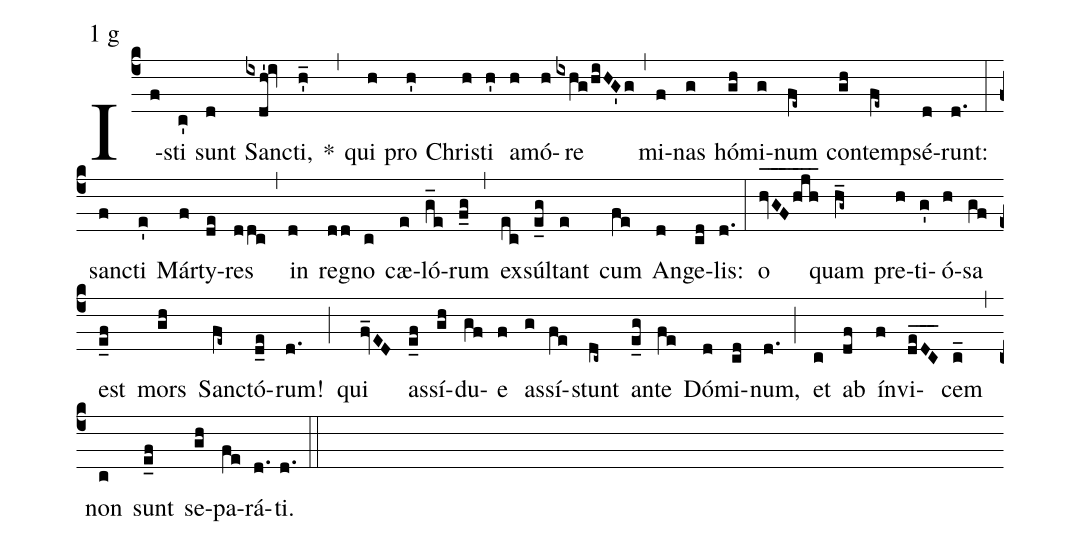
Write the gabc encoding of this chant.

mode:1 g;
%%
(c4) I(f)sti(c') sunt(d) San(ixdh'!iv)cti,(h'_) *(,) qui(h) pro(h') Chris(h)ti(h') a(h)mó(h)re(ixhg/hiHG'g) (,) mi(f)nas(g) hó(gh)mi(g)num(fe~) con(gh)tem(fe~)psé(d)runt:(d.) (:) san(f)cti(e') Már(f)ty(de)res(ddc) (,) in(d) re(dd)gno(c) cæ(e)ló(g_e)rum(f_g) (,) ex(ec)súl(e_g)tant(e) cum(fe) An(d)ge(cd)lis:(d.) (:) o(hvGF___/hjh___) quam(h_g~) pre(h)ti(g')ó(h)sa(gf) est(e_f) mors(gh) San(fe~)ctó(d_e)rum!(d.) (;) qui(fv_ED) as(e_f)sí(gh)du(gf)e(f) as(g)sí(fe)stunt(dc~) an(e_g)te(fe) Dó(d)mi(cd)num,(d.) (;) et(c) ab(df) ín(f)vi(de_D_C_)cem(c_) (,) non(c) sunt(e_f) se(gh)pa(fe)rá(d.)ti.(d.) (::)
